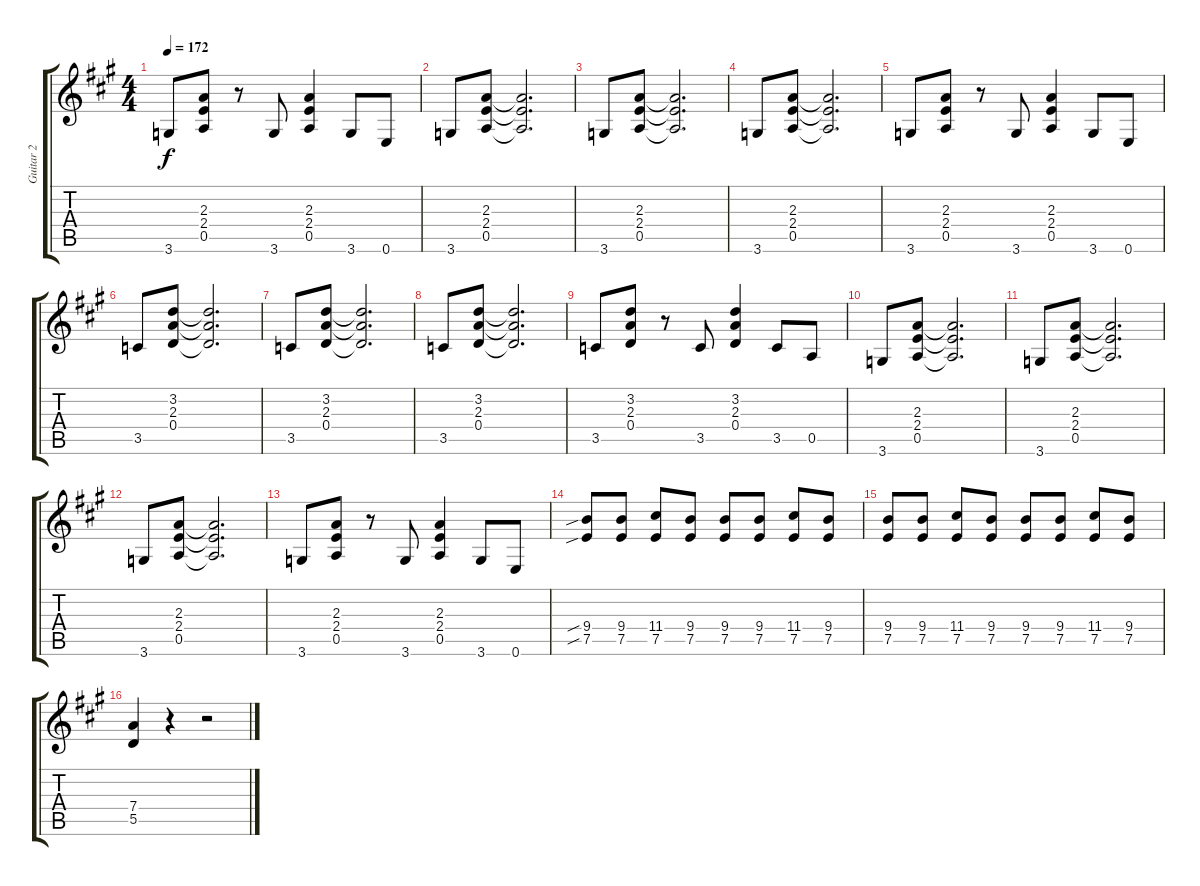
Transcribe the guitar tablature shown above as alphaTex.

\track ("Guitar 2" "Guitar 2") {instrument distortionguitar}
\staff {score tabs}
\tuning (E4 B3 G3 D3 A2 E2) {hide}
\ts (4 4)
\tempo 172
\clef g2
\ks a
3.6.8{dy f} (2.3 2.4 0.5).8 r.8 3.6.8 (2.3 2.4 0.5).4 3.6.8 0.6.8 |
3.6.8 (2.3 2.4 0.5).8 (2.3{t} 2.4{t} 0.5{t}).2{d} |
3.6.8 (2.3 2.4 0.5).8 (2.3{t} 2.4{t} 0.5{t}).2{d} |
3.6.8 (2.3 2.4 0.5).8 (2.3{t} 2.4{t} 0.5{t}).2{d} |
3.6.8 (2.3 2.4 0.5).8 r.8 3.6.8 (2.3 2.4 0.5).4 3.6.8 0.6.8 |
3.5.8 (3.2 2.3 0.4).8 (3.2{t} 2.3{t} 0.4{t}).2{d} |
3.5.8 (3.2 2.3 0.4).8 (3.2{t} 2.3{t} 0.4{t}).2{d} |
3.5.8 (3.2 2.3 0.4).8 (3.2{t} 2.3{t} 0.4{t}).2{d} |
3.5.8 (3.2 2.3 0.4).8 r.8 3.5.8 (3.2 2.3 0.4).4 3.5.8 0.5.8 |
3.6.8 (2.3 2.4 0.5).8 (2.3{t} 2.4{t} 0.5{t}).2{d} |
3.6.8 (2.3 2.4 0.5).8 (2.3{t} 2.4{t} 0.5{t}).2{d} |
3.6.8 (2.3 2.4 0.5).8 (2.3{t} 2.4{t} 0.5{t}).2{d} |
3.6.8 (2.3 2.4 0.5).8 r.8 3.6.8 (2.3 2.4 0.5).4 3.6.8 0.6.8 |
(9.4{sib} 7.5{sib}).8 (9.4 7.5).8 (11.4 7.5).8 (9.4 7.5).8 (9.4 7.5).8 (9.4 7.5).8 (11.4 7.5).8 (9.4 7.5).8 |
(9.4 7.5).8 (9.4 7.5).8 (11.4 7.5).8 (9.4 7.5).8 (9.4 7.5).8 (9.4 7.5).8 (11.4 7.5).8 (9.4 7.5).8 |
(7.4 5.5).4 r.4 r.2
